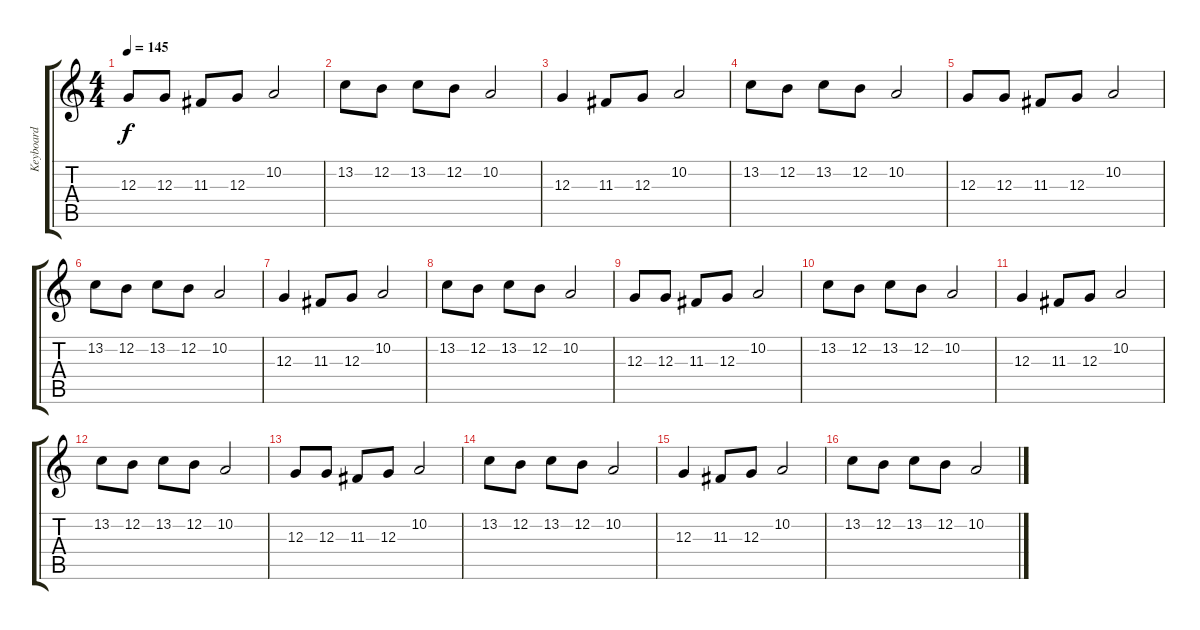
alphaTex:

\track ("Keyboard" "Keyboard") {instrument electricgrandpiano}
\staff {score tabs}
\tuning (E4 B3 G3 D3 A2 E2) {hide}
\ts (4 4)
\tempo 145
\clef g2
\ks c
12.3.8{dy f} 12.3.8 11.3.8 12.3.8 10.2.2 |
13.2.8 12.2.8 13.2.8 12.2.8 10.2.2 |
12.3.4 11.3.8 12.3.8 10.2.2 |
13.2.8 12.2.8 13.2.8 12.2.8 10.2.2 |
12.3.8 12.3.8 11.3.8 12.3.8 10.2.2 |
13.2.8 12.2.8 13.2.8 12.2.8 10.2.2 |
12.3.4 11.3.8 12.3.8 10.2.2 |
13.2.8 12.2.8 13.2.8 12.2.8 10.2.2 |
12.3.8 12.3.8 11.3.8 12.3.8 10.2.2 |
13.2.8 12.2.8 13.2.8 12.2.8 10.2.2 |
12.3.4 11.3.8 12.3.8 10.2.2 |
13.2.8 12.2.8 13.2.8 12.2.8 10.2.2 |
12.3.8 12.3.8 11.3.8 12.3.8 10.2.2 |
13.2.8 12.2.8 13.2.8 12.2.8 10.2.2 |
12.3.4 11.3.8 12.3.8 10.2.2 |
13.2.8 12.2.8 13.2.8 12.2.8 10.2.2
